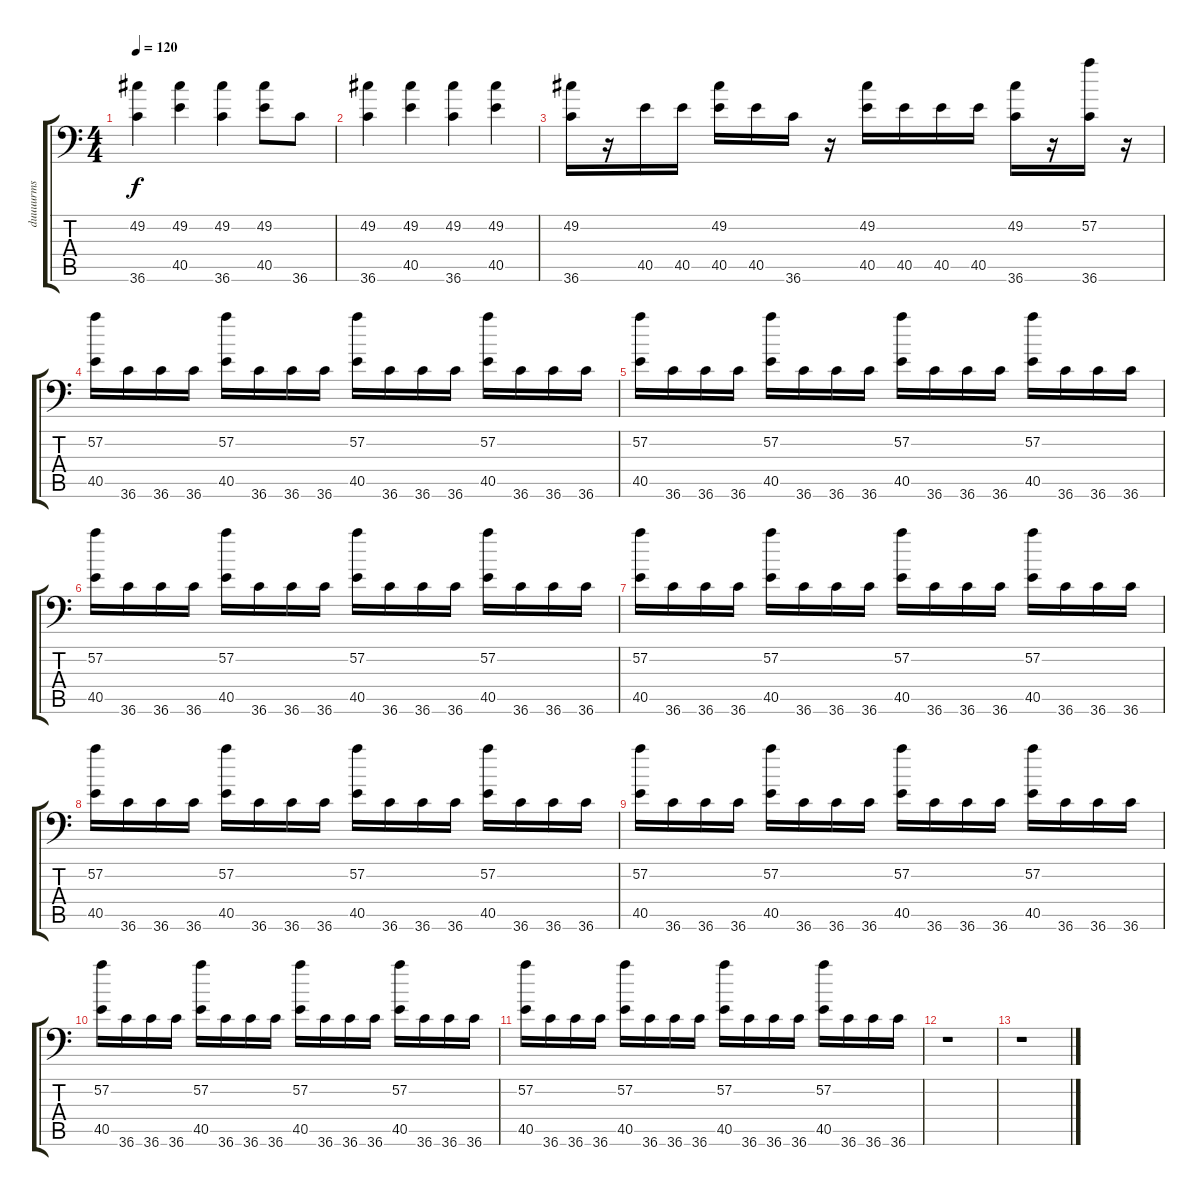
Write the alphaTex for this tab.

\track ("duuuurms" "duuuurms") {instrument acousticgrandpiano}
\staff {score tabs}
\tuning (C-1 C-1 C-1 C-1 C-1 C-1) {hide}
\ts (4 4)
\tempo 120
\clef f4
\ks c
(49.2 36.6).4{dy f} (49.2 40.5).4 (49.2 36.6).4 (49.2 40.5).8 36.6.8 |
(49.2 36.6).4 (49.2 40.5).4 (49.2 36.6).4 (49.2 40.5).4 |
(49.2 36.6).16 r.16 40.5.16 40.5.16 (49.2 40.5).16 40.5.16 36.6.16 r.16 (49.2 40.5).16 40.5.16 40.5.16 40.5.16 (49.2 36.6).16 r.16 (57.2 36.6).16 r.16 |
(57.2 40.5).16 36.6.16 36.6.16 36.6.16 (57.2 40.5).16 36.6.16 36.6.16 36.6.16 (57.2 40.5).16 36.6.16 36.6.16 36.6.16 (57.2 40.5).16 36.6.16 36.6.16 36.6.16 |
(57.2 40.5).16 36.6.16 36.6.16 36.6.16 (57.2 40.5).16 36.6.16 36.6.16 36.6.16 (57.2 40.5).16 36.6.16 36.6.16 36.6.16 (57.2 40.5).16 36.6.16 36.6.16 36.6.16 |
(57.2 40.5).16 36.6.16 36.6.16 36.6.16 (57.2 40.5).16 36.6.16 36.6.16 36.6.16 (57.2 40.5).16 36.6.16 36.6.16 36.6.16 (57.2 40.5).16 36.6.16 36.6.16 36.6.16 |
(57.2 40.5).16 36.6.16 36.6.16 36.6.16 (57.2 40.5).16 36.6.16 36.6.16 36.6.16 (57.2 40.5).16 36.6.16 36.6.16 36.6.16 (57.2 40.5).16 36.6.16 36.6.16 36.6.16 |
(57.2 40.5).16 36.6.16 36.6.16 36.6.16 (57.2 40.5).16 36.6.16 36.6.16 36.6.16 (57.2 40.5).16 36.6.16 36.6.16 36.6.16 (57.2 40.5).16 36.6.16 36.6.16 36.6.16 |
(57.2 40.5).16 36.6.16 36.6.16 36.6.16 (57.2 40.5).16 36.6.16 36.6.16 36.6.16 (57.2 40.5).16 36.6.16 36.6.16 36.6.16 (57.2 40.5).16 36.6.16 36.6.16 36.6.16 |
(57.2 40.5).16 36.6.16 36.6.16 36.6.16 (57.2 40.5).16 36.6.16 36.6.16 36.6.16 (57.2 40.5).16 36.6.16 36.6.16 36.6.16 (57.2 40.5).16 36.6.16 36.6.16 36.6.16 |
(57.2 40.5).16 36.6.16 36.6.16 36.6.16 (57.2 40.5).16 36.6.16 36.6.16 36.6.16 (57.2 40.5).16 36.6.16 36.6.16 36.6.16 (57.2 40.5).16 36.6.16 36.6.16 36.6.16 |
r.1 |
r.1
